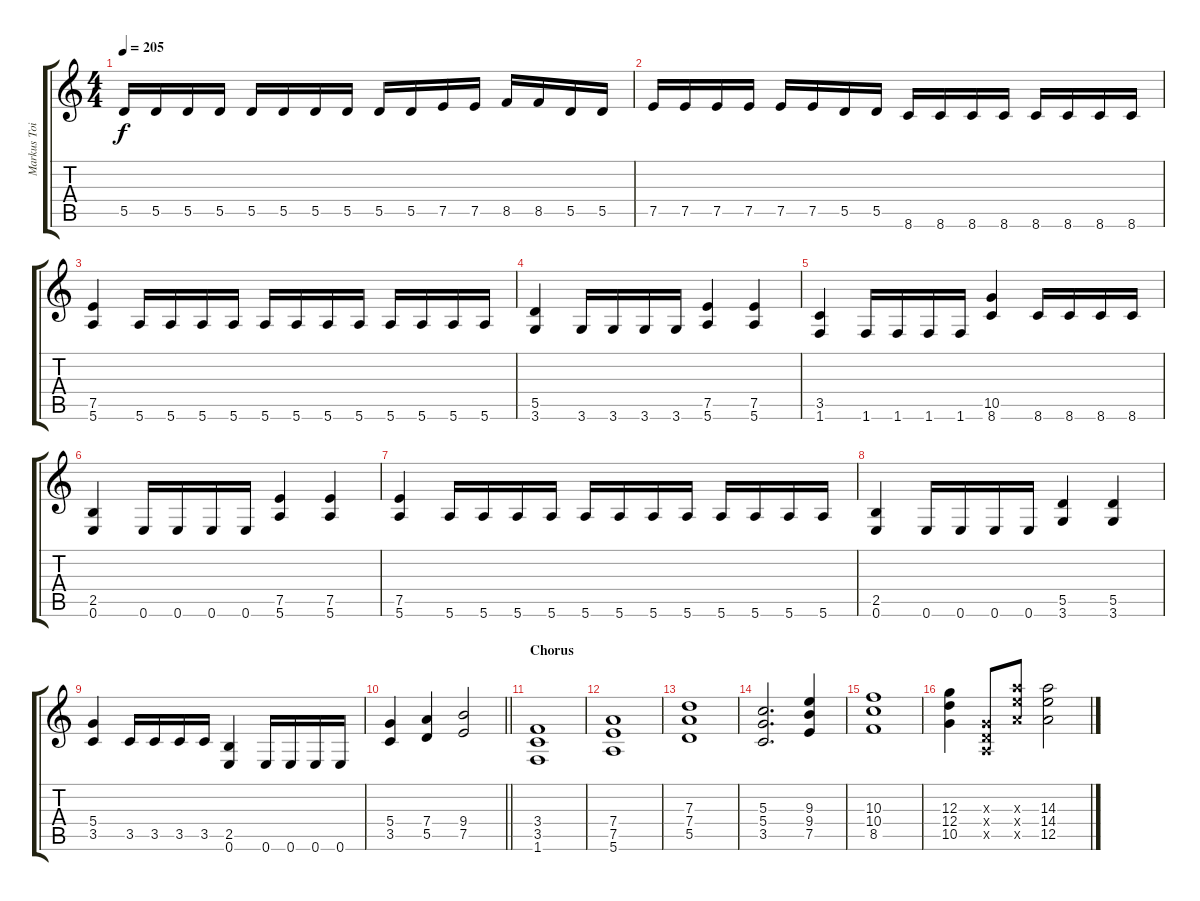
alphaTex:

\track ("Markus Toivonen" "Markus Toi") {instrument distortionguitar}
\staff {score tabs}
\tuning (E4 B3 G3 D3 A2 E2) {hide}
\ts (4 4)
\tempo 205
\clef g2
\ks c
5.5.16{dy f} 5.5.16 5.5.16 5.5.16 5.5.16 5.5.16 5.5.16 5.5.16 5.5.16 5.5.16 7.5.16 7.5.16 8.5.16 8.5.16 5.5.16 5.5.16 |
7.5.16 7.5.16 7.5.16 7.5.16 7.5.16 7.5.16 5.5.16 5.5.16 8.6.16 8.6.16 8.6.16 8.6.16 8.6.16 8.6.16 8.6.16 8.6.16 |
(7.5 5.6).4 5.6.16 5.6.16 5.6.16 5.6.16 5.6.16 5.6.16 5.6.16 5.6.16 5.6.16 5.6.16 5.6.16 5.6.16 |
(5.5 3.6).4 3.6.16 3.6.16 3.6.16 3.6.16 (7.5 5.6).4 (7.5 5.6).4 |
(3.5 1.6).4 1.6.16 1.6.16 1.6.16 1.6.16 (10.5 8.6).4 8.6.16 8.6.16 8.6.16 8.6.16 |
(2.5 0.6).4 0.6.16 0.6.16 0.6.16 0.6.16 (7.5 5.6).4 (7.5 5.6).4 |
(7.5 5.6).4 5.6.16 5.6.16 5.6.16 5.6.16 5.6.16 5.6.16 5.6.16 5.6.16 5.6.16 5.6.16 5.6.16 5.6.16 |
(2.5 0.6).4 0.6.16 0.6.16 0.6.16 0.6.16 (5.5 3.6).4 (5.5 3.6).4 |
(5.4 3.5).4 3.5.16 3.5.16 3.5.16 3.5.16 (2.5 0.6).4 0.6.16 0.6.16 0.6.16 0.6.16 |
\barLineRight lightlight
(5.4 3.5).4 (7.4 5.5).4 (9.4 7.5).2 |
\section ("" "Chorus")
(3.4 3.5 1.6).1 |
(7.4 7.5 5.6).1 |
(7.3 7.4 5.5).1 |
(5.3 5.4 3.5).2{d} (9.3 9.4 7.5).4 |
(10.3 10.4 8.5).1 |
(12.3 12.4 10.5).4 (0.3{x} 0.4{x} 0.5{x}).8 (14.3{x} 14.4{x} 12.5{x}).8 (14.3 14.4 12.5).2
